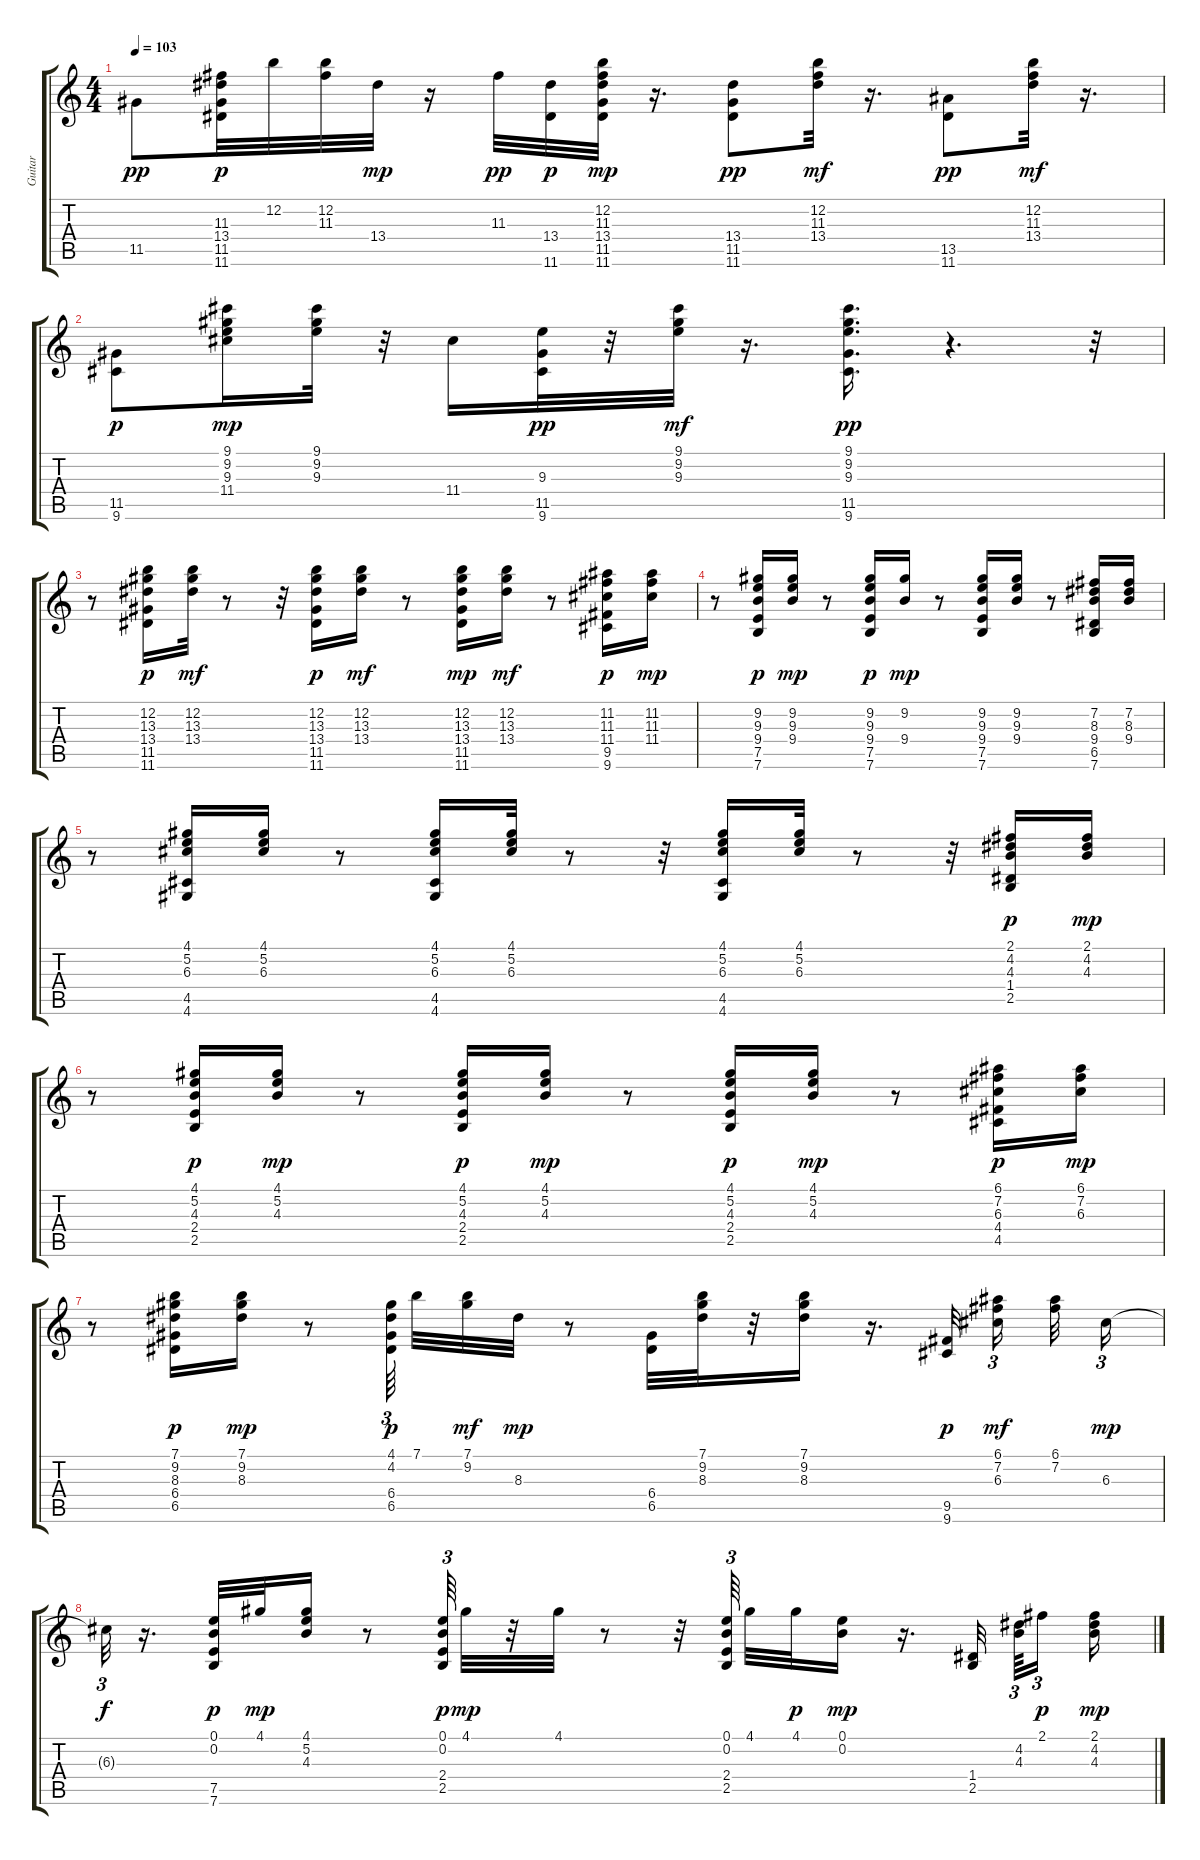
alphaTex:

\track ("Guitar" "Guitar") {instrument acousticguitarsteel}
\staff {score tabs}
\tuning (E4 B3 G3 D3 A2 E2) {hide}
\ts (4 4)
\tempo 103
\clef g2
\ks c
11.5.8{dy pp} (11.3 13.4 11.5 11.6).32{dy p} 12.2.32 (12.2 11.3).32 13.4.32{dy mp} r.16 11.3.32{dy pp} (13.4 11.6).32{dy p} (12.2 11.3 13.4 11.5 11.6).32{dy mp} r.16{d} (13.4 11.5 11.6).8{dy pp} (12.2 11.3 13.4).32{dy mf} r.16{d} (13.5 11.6).8{dy pp} (12.2 11.3 13.4).32{dy mf} r.16{d} |
(11.5 9.6).8{dy p} (9.1 9.2 9.3 11.4).16{dy mp} (9.1 9.2 9.3).32 r.32 11.4.16 (9.3 11.5 9.6).32{dy pp} r.32 (9.1 9.2 9.3).32{dy mf} r.16{d} (9.1 9.2 9.3 11.5 9.6).16{d dy pp} r.4{d} r.32 |
r.8 (12.2 13.3 13.4 11.5 11.6).16{dy p} (12.2 13.3 13.4).32{dy mf} r.8 r.32 (12.2 13.3 13.4 11.5 11.6).16{dy p} (12.2 13.3 13.4).16{dy mf} r.8 (12.2 13.3 13.4 11.5 11.6).16{dy mp} (12.2 13.3 13.4).16{dy mf} r.8 (11.2 11.3 11.4 9.5 9.6).16{dy p} (11.2 11.3 11.4).16{dy mp} |
r.8 (9.2 9.3 9.4 7.5 7.6).16{dy p} (9.2 9.3 9.4).16{dy mp} r.8 (9.2 9.3 9.4 7.5 7.6).16{dy p} (9.2 9.4).16{dy mp} r.8 (9.2 9.3 9.4 7.5 7.6).16 (9.2 9.3 9.4).16 r.8 (7.2 8.3 9.4 6.5 7.6).16 (7.2 8.3 9.4).16 |
r.8 (4.1 5.2 6.3 4.5 4.6).16 (4.1 5.2 6.3).16 r.8 (4.1 5.2 6.3 4.5 4.6).16 (4.1 5.2 6.3).32 r.8 r.32 (4.1 5.2 6.3 4.5 4.6).16 (4.1 5.2 6.3).32 r.8 r.32 (2.1 4.2 4.3 1.4 2.5).16{dy p} (2.1 4.2 4.3).16{dy mp} |
r.8 (4.1 5.2 4.3 2.4 2.5).16{dy p} (4.1 5.2 4.3).16{dy mp} r.8 (4.1 5.2 4.3 2.4 2.5).16{dy p} (4.1 5.2 4.3).16{dy mp} r.8 (4.1 5.2 4.3 2.4 2.5).16{dy p} (4.1 5.2 4.3).16{dy mp} r.8 (6.1 7.2 6.3 4.4 4.5).16{dy p} (6.1 7.2 6.3).16{dy mp} |
r.8 (7.1 9.2 8.3 6.4 6.5).16{dy p} (7.1 9.2 8.3).16{dy mp} r.8 (4.1 4.2 6.4 6.5).64{tu (3 2) dy p beam splitsecondary} 7.1.32 (7.1 9.2).32{dy mf} 8.3.32{dy mp} r.8 (6.4 6.5).32 (7.1 9.2 8.3).32 r.32 (7.1 9.2 8.3).16 r.16{d} (9.5 9.6).32{dy p beam splitsecondary} (6.1 7.2 6.3).16{tu (3 2) dy mf beam splitsecondary} (6.1 7.2).32 6.3.16{tu (3 2) dy mp} |
6.3{t}.32{tu (3 2) dy f} r.16{d} (0.1 0.2 7.5 7.6).32{dy p} 4.1.32{dy mp} (4.1 5.2 4.3).16 r.8 (0.1 0.2 2.4 2.5).64{tu (3 2) dy p} 4.1.32{dy mp} r.32 4.1.32 r.8 r.32 (0.1 0.2 2.4 2.5).64{tu (3 2) beam splitsecondary} 4.1.32 4.1.32{dy p} (0.1 0.2).16{dy mp} r.16{d} (1.4 2.5).32{beam splitsecondary} (4.2 4.3).64{tu (3 2)} 2.1.16{tu (3 2) dy p beam splitsecondary} (2.1 4.2 4.3).16{dy mp}
